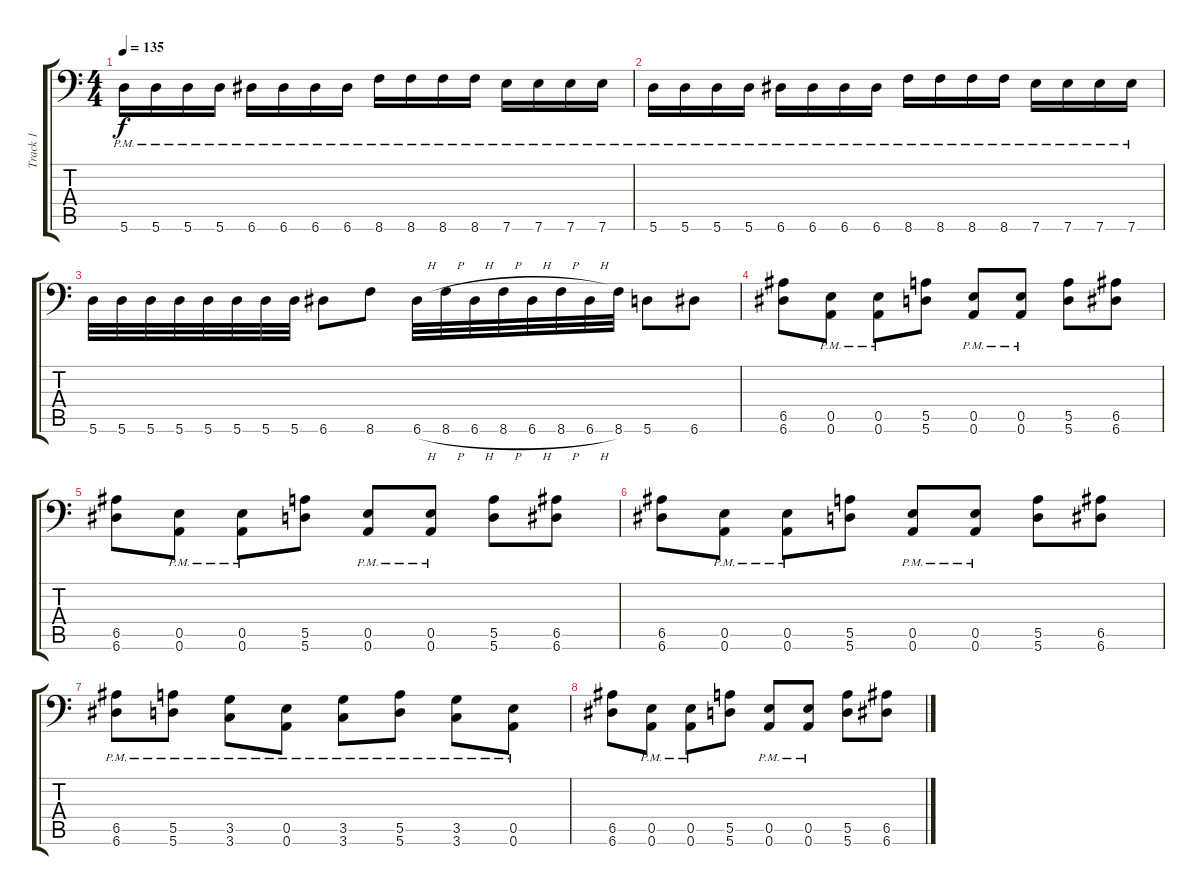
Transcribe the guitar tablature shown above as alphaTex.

\track ("Track 1" "Track 1") {instrument distortionguitar}
\staff {score tabs}
\tuning (B3 Gb3 D3 A2 E2 A1) {hide}
\ts (4 4)
\tempo 135
\clef f4
\ks c
5.6{pm}.16{dy f} 5.6{pm}.16 5.6{pm}.16 5.6{pm}.16 6.6{pm}.16 6.6{pm}.16 6.6{pm}.16 6.6{pm}.16 8.6{pm}.16 8.6{pm}.16 8.6{pm}.16 8.6{pm}.16 7.6{pm}.16 7.6{pm}.16 7.6{pm}.16 7.6{pm}.16 |
5.6{pm}.16 5.6{pm}.16 5.6{pm}.16 5.6{pm}.16 6.6{pm}.16 6.6{pm}.16 6.6{pm}.16 6.6{pm}.16 8.6{pm}.16 8.6{pm}.16 8.6{pm}.16 8.6{pm}.16 7.6{pm}.16 7.6{pm}.16 7.6{pm}.16 7.6{pm}.16 |
5.6.32 5.6.32 5.6.32 5.6.32 5.6.32 5.6.32 5.6.32 5.6.32 6.6.8 8.6.8 6.6{h}.32 8.6{h}.32 6.6{h}.32 8.6{h}.32 6.6{h}.32 8.6{h}.32 6.6{h}.32 8.6.32 5.6.8 6.6.8 |
(6.5 6.6).8 (0.5{pm} 0.6{pm}).8 (0.5{pm} 0.6{pm}).8 (5.5 5.6).8 (0.5{pm} 0.6{pm}).8 (0.5{pm} 0.6{pm}).8 (5.5 5.6).8 (6.5 6.6).8 |
(6.5 6.6).8 (0.5{pm} 0.6{pm}).8 (0.5{pm} 0.6{pm}).8 (5.5 5.6).8 (0.5{pm} 0.6{pm}).8 (0.5{pm} 0.6{pm}).8 (5.5 5.6).8 (6.5 6.6).8 |
(6.5 6.6).8 (0.5{pm} 0.6{pm}).8 (0.5{pm} 0.6{pm}).8 (5.5 5.6).8 (0.5{pm} 0.6{pm}).8 (0.5{pm} 0.6{pm}).8 (5.5 5.6).8 (6.5 6.6).8 |
(6.5{pm} 6.6{pm}).8 (5.5{pm} 5.6{pm}).8 (3.5{pm} 3.6{pm}).8 (0.5{pm} 0.6{pm}).8 (3.5{pm} 3.6{pm}).8 (5.5{pm} 5.6{pm}).8 (3.5{pm} 3.6{pm}).8 (0.5{pm} 0.6{pm}).8 |
(6.5 6.6).8 (0.5{pm} 0.6{pm}).8 (0.5{pm} 0.6{pm}).8 (5.5 5.6).8 (0.5{pm} 0.6{pm}).8 (0.5{pm} 0.6{pm}).8 (5.5 5.6).8 (6.5 6.6).8
